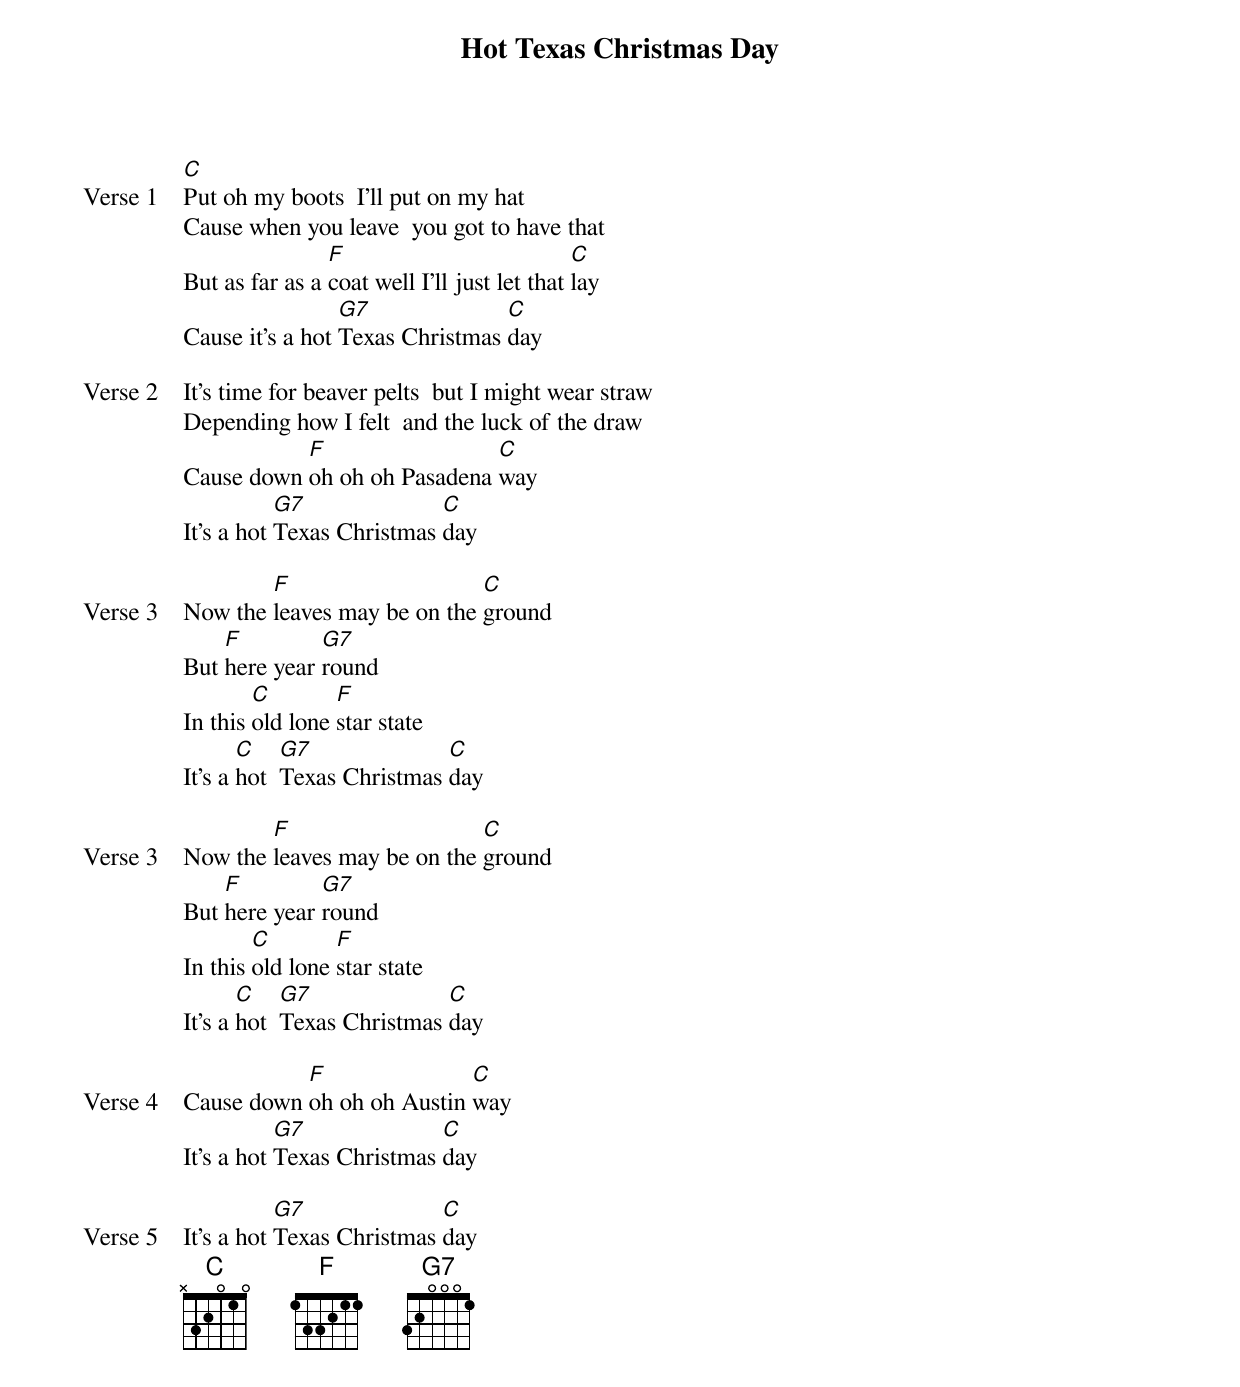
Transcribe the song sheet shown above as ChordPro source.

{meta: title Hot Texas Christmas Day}
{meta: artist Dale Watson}

{start_of_verse: Verse 1}
[C]Put oh my boots  I'll put on my hat
Cause when you leave  you got to have that
But as far as a [F]coat well I'll just let that [C]lay
Cause it's a hot [G7]Texas Christmas [C]day
{end_of_verse}

{start_of_verse: Verse 2}
It's time for beaver pelts  but I might wear straw
Depending how I felt  and the luck of the draw
Cause down [F]oh oh oh Pasadena [C]way
It's a hot [G7]Texas Christmas [C]day
{end_of_verse}

{start_of_verse: Verse 3}
Now the [F]leaves may be on the [C]ground
But [F]here year [G7]round
In this [C]old lone [F]star state
It's a [C]hot  [G7]Texas Christmas [C]day
{end_of_verse}

{start_of_verse: Verse 3}
Now the [F]leaves may be on the [C]ground
But [F]here year [G7]round
In this [C]old lone [F]star state
It's a [C]hot  [G7]Texas Christmas [C]day
{end_of_verse}

{start_of_verse: Verse 4}
Cause down [F]oh oh oh Austin [C]way
It's a hot [G7]Texas Christmas [C]day
{end_of_verse}

{start_of_verse: Verse 5}
It's a hot [G7]Texas Christmas [C]day
{end_of_verse}
